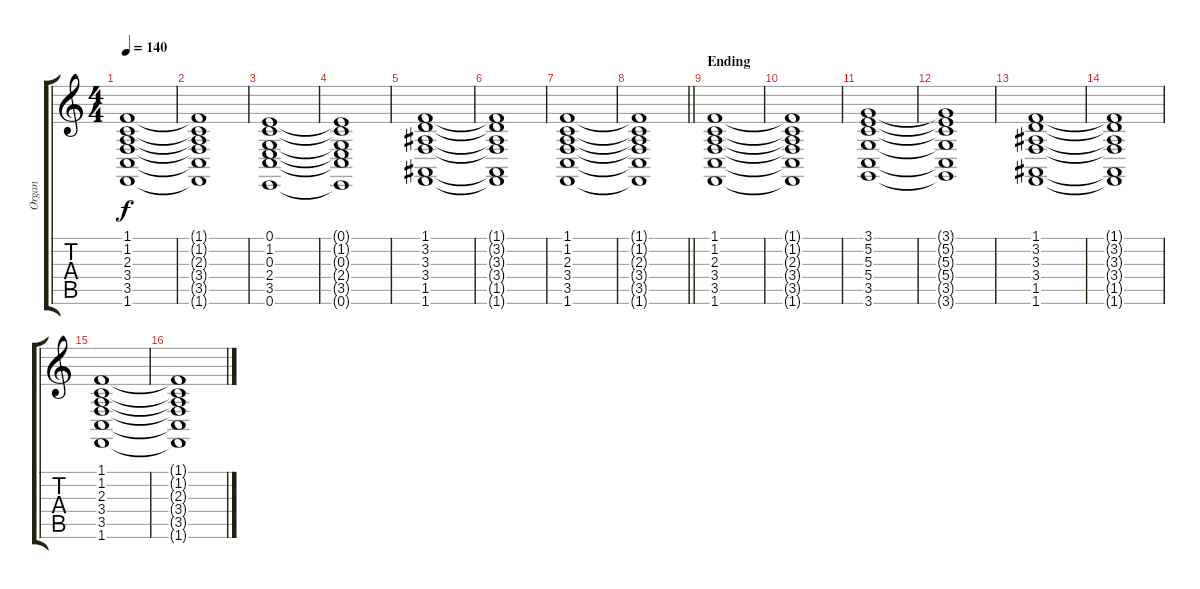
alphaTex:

\track ("Organ" "Organ") {instrument reedorgan}
\staff {score tabs}
\tuning (E4 B3 G3 D3 A2 E2) {hide}
\ts (4 4)
\tempo 140
\clef g2
\ks c
(1.1 1.2 2.3 3.4 3.5 1.6).1{dy f} |
(1.1{t} 1.2{t} 2.3{t} 3.4{t} 3.5{t} 1.6{t}).1 |
(0.1 1.2 0.3 2.4 3.5 0.6).1 |
(0.1{t} 1.2{t} 0.3{t} 2.4{t} 3.5{t} 0.6{t}).1 |
(1.1 3.2 3.3 3.4 1.5 1.6).1 |
(1.1{t} 3.2{t} 3.3{t} 3.4{t} 1.5{t} 1.6{t}).1 |
(1.1 1.2 2.3 3.4 3.5 1.6).1 |
\barLineRight lightlight
(1.1{t} 1.2{t} 2.3{t} 3.4{t} 3.5{t} 1.6{t}).1 |
\section ("" "Ending")
(1.1 1.2 2.3 3.4 3.5 1.6).1 |
(1.1{t} 1.2{t} 2.3{t} 3.4{t} 3.5{t} 1.6{t}).1 |
(3.1 5.2 5.3 5.4 3.5 3.6).1 |
(3.1{t} 5.2{t} 5.3{t} 5.4{t} 3.5{t} 3.6{t}).1 |
(1.1 3.2 3.3 3.4 1.5 1.6).1 |
(1.1{t} 3.2{t} 3.3{t} 3.4{t} 1.5{t} 1.6{t}).1 |
(1.1 1.2 2.3 3.4 3.5 1.6).1 |
(1.1{t} 1.2{t} 2.3{t} 3.4{t} 3.5{t} 1.6{t}).1
